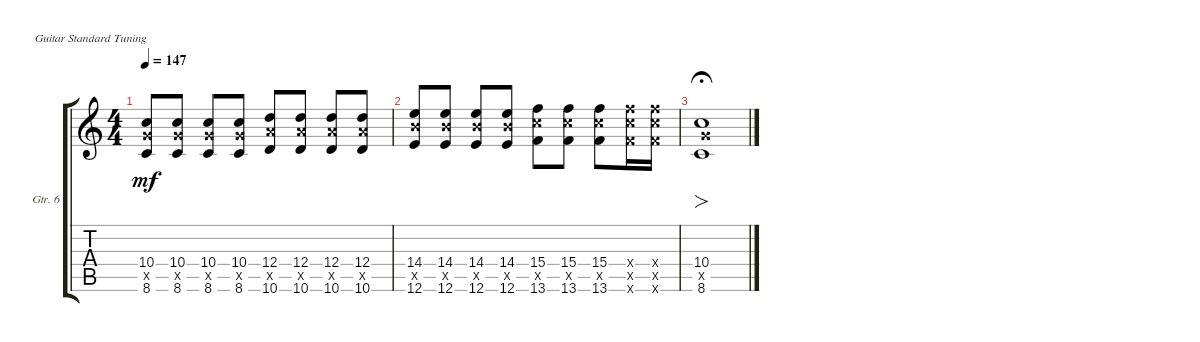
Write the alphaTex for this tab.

\defaultSystemsLayout 4
\bracketExtendMode groupsimilarinstruments
\firstSystemTrackNameOrientation horizontal
\otherSystemsTrackNameOrientation horizontal
\track ("Guitar 6" "Gtr. 6") {instrument distortionguitar}
\staff {score tabs}
\tuning (E4 B3 G3 D3 A2 E2)
\ts (4 4)
\tempo 147
\clef g2
\ks c
(8.6 10.5{x} 10.4).8{dy mf} (8.6 10.5{x} 10.4).8 (8.6 10.5{x} 10.4).8 (8.6 10.5{x} 10.4).8 (10.6 12.5{x} 12.4).8 (10.6 12.5{x} 12.4).8 (10.6 12.5{x} 12.4).8 (10.6 12.5{x} 12.4).8 |
(14.4 14.5{x} 12.6).8 (14.4 14.5{x} 12.6).8 (14.4 14.5{x} 12.6).8 (14.4 14.5{x} 12.6).8 (15.4 15.5{x} 13.6).8 (15.4 15.5{x} 13.6).8 (15.4 15.5{x} 13.6).8 (15.4{x} 15.5{x} 13.6{x}).16 (15.4{x} 15.5{x} 13.6{x}).16 |
(8.6 10.4 10.5{x}).1{fo fermata (medium 1)}
